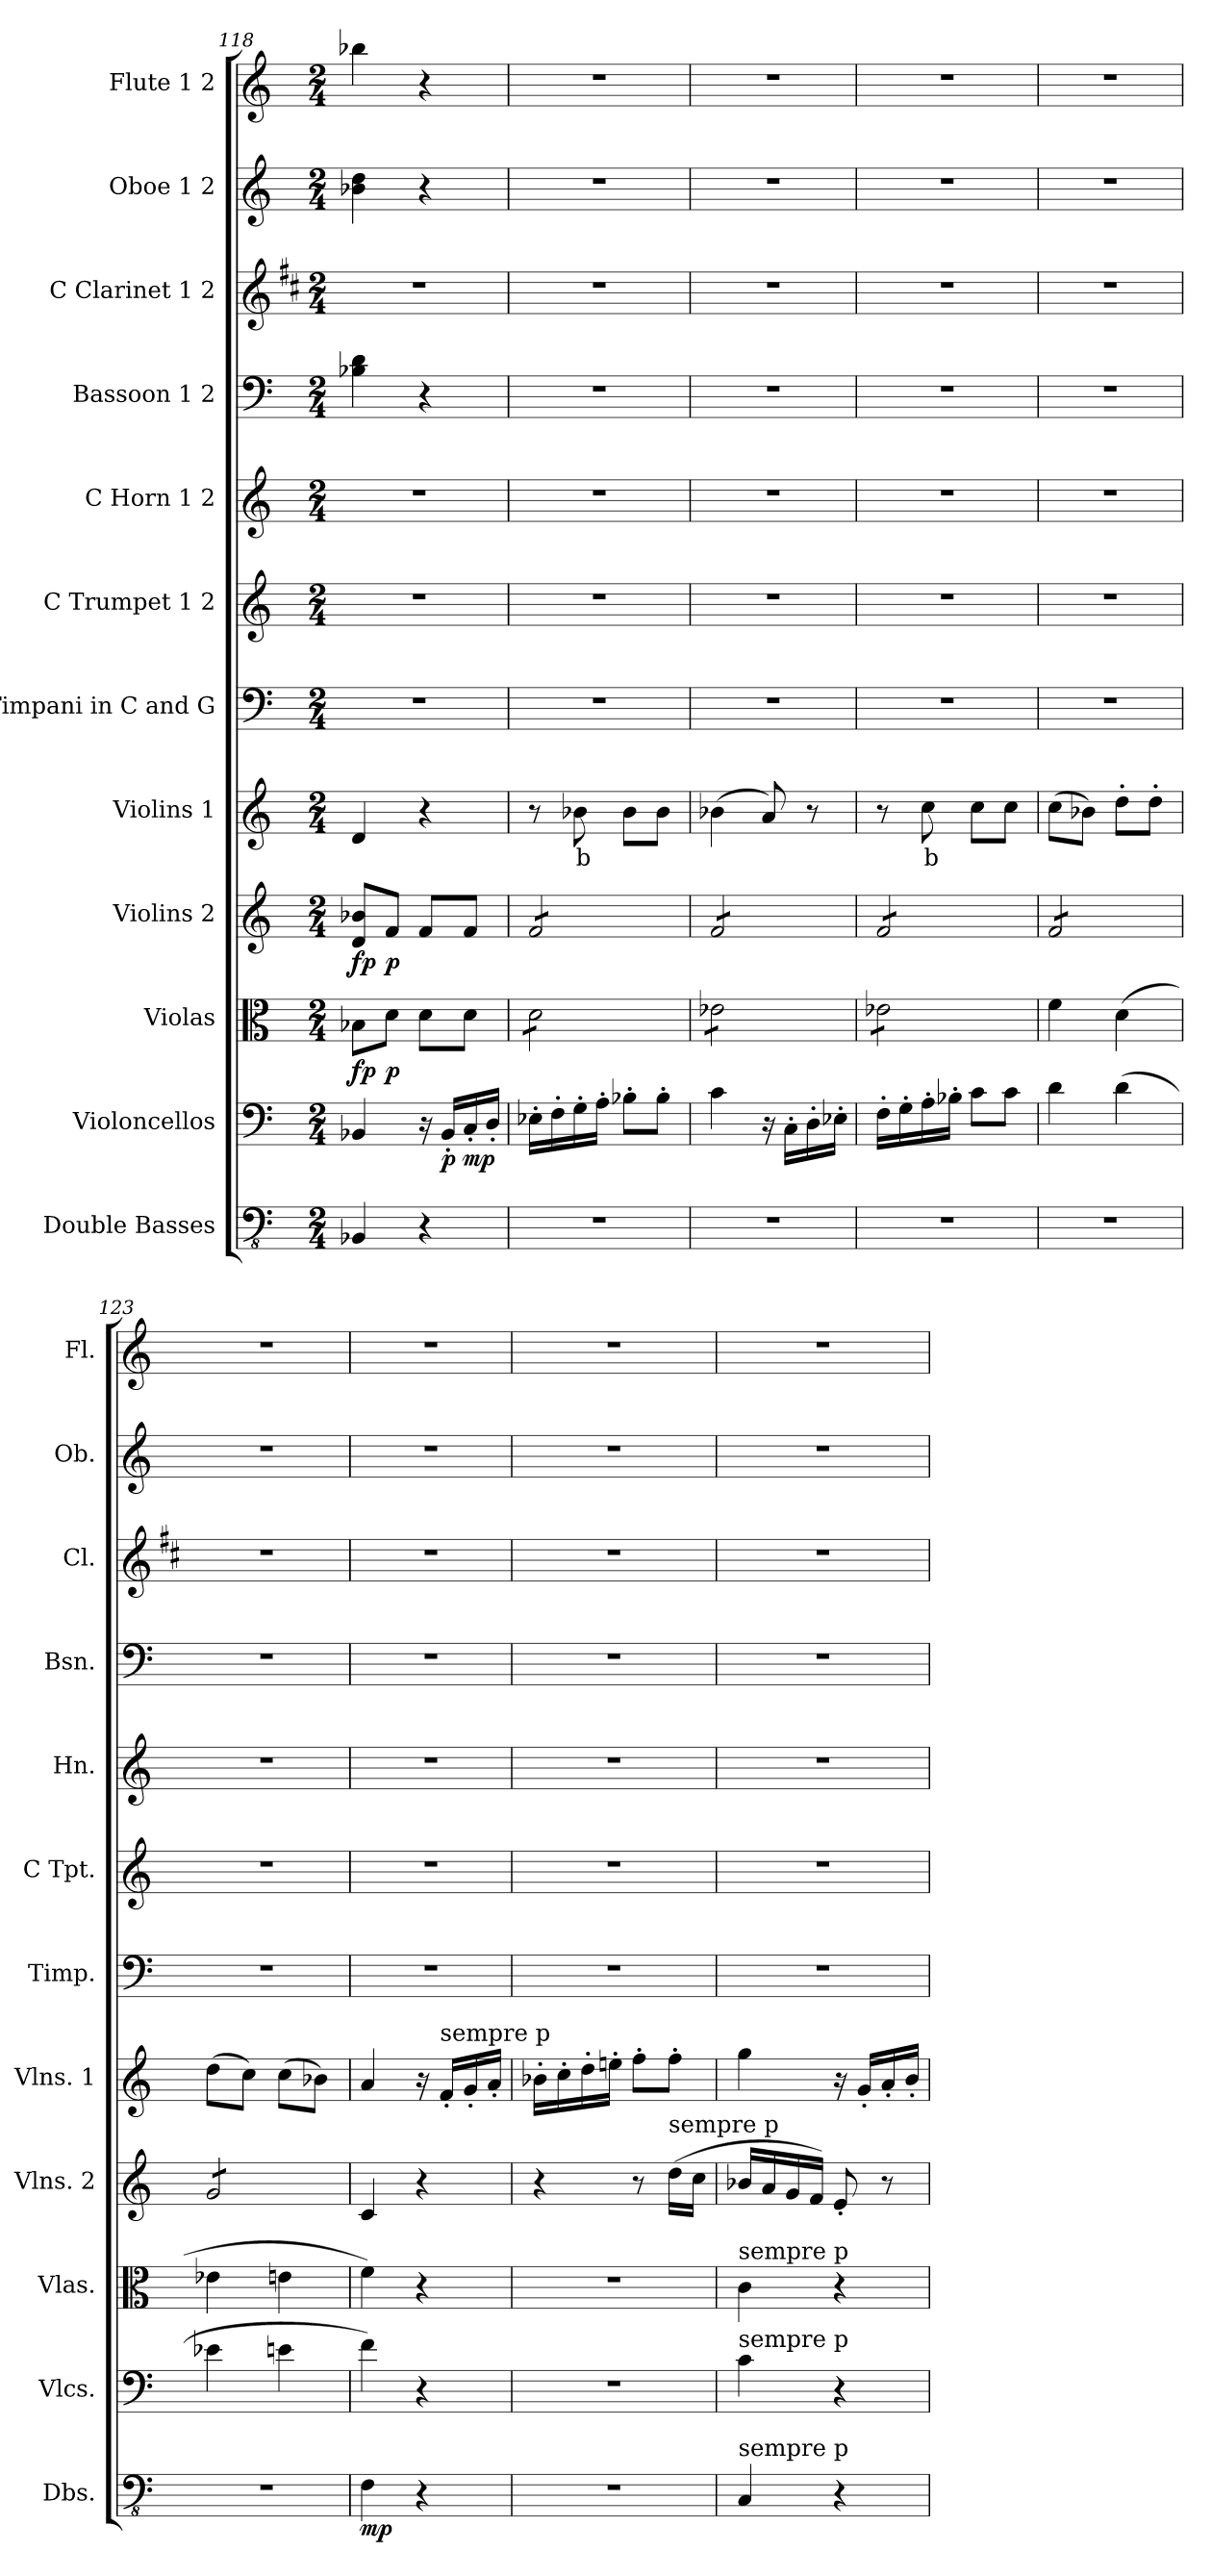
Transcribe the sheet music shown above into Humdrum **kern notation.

**kern	**dynam	**kern	**dynam	**kern	**dynam	**kern	**dynam	**kern	**text	**dynam	**kern	**kern	**kern	**kern	**kern	**kern	**kern
*part12	*part12	*part11	*part11	*part10	*part10	*part9	*part9	*part8	*part8	*part8	*part7	*part6	*part5	*part4	*part3	*part2	*part1
*staff12	*staff12	*staff11	*staff11	*staff10	*staff10	*staff9	*staff9	*staff8	*staff8	*staff8	*staff7	*staff6	*staff5	*staff4	*staff3	*staff2	*staff1
*I"Double Basses	*	*I"Violoncellos	*	*I"Violas	*	*I"Violins 2	*	*I"Violins 1	*	*	*I"Timpani in C and G	*I"C Trumpet 1 2	*I"C Horn  1 2	*I"Bassoon 1 2	*I"C Clarinet 1 2	*I"Oboe 1 2	*I"Flute 1 2
*I'Dbs.	*	*I'Vlcs.	*	*I'Vlas.	*	*I'Vlns. 2	*	*I'Vlns. 1	*	*	*I'Timp.	*I'C Tpt.	*I'Hn.	*I'Bsn.	*I'Cl.	*I'Ob.	*I'Fl.
*clefFv4	*	*clefF4	*	*clefC3	*	*clefG2	*	*clefG2	*	*	*clefF4	*clefG2	*clefG2	*clefF4	*clefG2	*clefG2	*clefG2
*	*	*	*	*	*	*	*	*	*	*	*	*	*ITrd7c12	*	*ITrd1c2	*	*
*k[]	*	*k[]	*	*k[]	*	*k[]	*	*k[]	*	*	*k[]	*k[]	*k[]	*k[]	*k[]	*k[]	*k[]
*M2/4	*	*M2/4	*	*M2/4	*	*M2/4	*	*M2/4	*	*	*M2/4	*M2/4	*M2/4	*M2/4	*M2/4	*M2/4	*M2/4
=118	=118	=118	=118	=118	=118	=118	=118	=118	=118	=118	=118	=118	=118	=118	=118	=118	=118
!	!	!	!	!	!LO:DY:b	!	!LO:DY:b	!	!	!	!	!	!	!	!	!	!
4BBB-X/	.	4BB-X/	.	8B-X\L	fp	8d/ 8b-X/L	fp	4d/	.	.	2r	2r	2r	4B-X\ 4d\	2r	4b-X\ 4dd\	4bb-X\
!	!	!	!	!	!LO:DY:b	!	!LO:DY:b	!	!	!	!	!	!	!	!	!	!
.	.	.	.	8d\J	p	8f/J	p	.	.	.	.	.	.	.	.	.	.
4r	.	16r	.	8d\L	.	8f/L	.	4r	.	.	.	.	.	4r	.	4r	4r
!	!	!	!LO:DY:b	!	!	!	!	!	!	!	!	!	!	!	!	!	!
.	.	16BB-'/LL	p	.	.	.	.	.	.	.	.	.	.	.	.	.	.
!	!	!	!LO:DY:b	!	!	!	!	!	!	!	!	!	!	!	!	!	!
.	.	16C'/	mp	8d\J	.	8f/J	.	.	.	.	.	.	.	.	.	.	.
.	.	16D'/JJ	.	.	.	.	.	.	.	.	.	.	.	.	.	.	.
=119	=119	=119	=119	=119	=119	=119	=119	=119	=119	=119	=119	=119	=119	=119	=119	=119	=119
*	*	*	*	*tremolo	*	*	*	*	*	*	*	*	*	*	*	*	*
*	*	*	*	*	*	*tremolo	*	*	*	*	*	*	*	*	*	*	*
2r	.	16E-X'\LL	.	8d\L	.	8f/L	.	8r	.	.	2r	2r	2r	2r	2r	2r	2r
.	.	16F'\	.	.	.	.	.	.	.	.	.	.	.	.	.	.	.
!	!	!	!	!	!	!	!	!	!	!LO:DY:b	!	!	!	!	!	!	!
!	!	!	!	!	!	!	!	!	!	!LO:DY:n=1:b	!	!	!	!	!	!	!
.	.	16G'\	.	8d\	.	8f/	.	8b-X\	b	p mp	.	.	.	.	.	.	.
.	.	16A'\JJ	.	.	.	.	.	.	.	.	.	.	.	.	.	.	.
.	.	8B-X'\L	.	8d\	.	8f/	.	8b-\L	.	.	.	.	.	.	.	.	.
.	.	8B-'\J	.	8d\J	.	8f/J	.	8b-\J	.	.	.	.	.	.	.	.	.
=120	=120	=120	=120	=120	=120	=120	=120	=120	=120	=120	=120	=120	=120	=120	=120	=120	=120
2r	.	4c\	.	8e-X\L	.	8f/L	.	(>4b-X\	.	.	2r	2r	2r	2r	2r	2r	2r
.	.	.	.	8e-X\	.	8f/	.	.	.	.	.	.	.	.	.	.	.
.	.	16r	.	8e-X\	.	8f/	.	8a/)	.	.	.	.	.	.	.	.	.
.	.	16C'\LL	.	.	.	.	.	.	.	.	.	.	.	.	.	.	.
.	.	16D'\	.	8e-X\J	.	8f/J	.	8r	.	.	.	.	.	.	.	.	.
.	.	16E-X'\JJ	.	.	.	.	.	.	.	.	.	.	.	.	.	.	.
=121	=121	=121	=121	=121	=121	=121	=121	=121	=121	=121	=121	=121	=121	=121	=121	=121	=121
2r	.	16F'\LL	.	8e-X\L	.	8f/L	.	8r	.	.	2r	2r	2r	2r	2r	2r	2r
.	.	16G'\	.	.	.	.	.	.	.	.	.	.	.	.	.	.	.
.	.	16A'\	.	8e-X\	.	8f/	.	8cc\	b	.	.	.	.	.	.	.	.
.	.	16B-X'\JJ	.	.	.	.	.	.	.	.	.	.	.	.	.	.	.
.	.	8c\L	.	8e-X\	.	8f/	.	8cc\L	.	.	.	.	.	.	.	.	.
.	.	8c\J	.	8e-X\J	.	8f/J	.	8cc\J	.	.	.	.	.	.	.	.	.
*	*	*	*	*Xtremolo	*	*	*	*	*	*	*	*	*	*	*	*	*
=122	=122	=122	=122	=122	=122	=122	=122	=122	=122	=122	=122	=122	=122	=122	=122	=122	=122
2r	.	4d\	.	4f\	.	8f/L	.	(>8cc\L	.	.	2r	2r	2r	2r	2r	2r	2r
.	.	.	.	.	.	8f/	.	8b-X\J)	.	.	.	.	.	.	.	.	.
.	.	(>4d\	.	(>4d\	.	8f/	.	8dd'\L	.	.	.	.	.	.	.	.	.
.	.	.	.	.	.	8f/J	.	8dd'\J	.	.	.	.	.	.	.	.	.
=123	=123	=123	=123	=123	=123	=123	=123	=123	=123	=123	=123	=123	=123	=123	=123	=123	=123
2r	.	4e-X\	.	4e-X\	.	8g/L	.	(>8dd\L	.	.	2r	2r	2r	2r	2r	2r	2r
.	.	.	.	.	.	8g/	.	8cc\J)	.	.	.	.	.	.	.	.	.
.	.	4en\	.	4en\	.	8g/	.	(>8cc\L	.	.	.	.	.	.	.	.	.
.	.	.	.	.	.	8g/J	.	8b-X\J)	.	.	.	.	.	.	.	.	.
*	*	*	*	*	*	*Xtremolo	*	*	*	*	*	*	*	*	*	*	*
=124	=124	=124	=124	=124	=124	=124	=124	=124	=124	=124	=124	=124	=124	=124	=124	=124	=124
!	!LO:DY:b	!	!	!	!	!	!	!	!	!	!	!	!	!	!	!	!
4FF\	mp	4f\)	.	4f\)	.	4c/	.	4a/	.	.	2r	2r	2r	2r	2r	2r	2r
4r	.	4r	.	4r	.	4r	.	16r	.	.	.	.	.	.	.	.	.
!	!	!	!	!	!	!	!	!LO:TX:a:t=sempre p	!	!	!	!	!	!	!	!	!
.	.	.	.	.	.	.	.	16f'/LL	.	.	.	.	.	.	.	.	.
.	.	.	.	.	.	.	.	16g'/	.	.	.	.	.	.	.	.	.
.	.	.	.	.	.	.	.	16a'/JJ	.	.	.	.	.	.	.	.	.
=125	=125	=125	=125	=125	=125	=125	=125	=125	=125	=125	=125	=125	=125	=125	=125	=125	=125
2r	.	2r	.	2r	.	4r	.	16b-X'\LL	.	.	2r	2r	2r	2r	2r	2r	2r
.	.	.	.	.	.	.	.	16cc'\	.	.	.	.	.	.	.	.	.
.	.	.	.	.	.	.	.	16dd'\	.	.	.	.	.	.	.	.	.
.	.	.	.	.	.	.	.	16een'\JJ	.	.	.	.	.	.	.	.	.
.	.	.	.	.	.	8r	.	8ff'\L	.	.	.	.	.	.	.	.	.
!	!	!	!	!	!	!LO:TX:a:t=sempre p	!	!	!	!	!	!	!	!	!	!	!
.	.	.	.	.	.	(>16dd\LL	.	8ff'\J	.	.	.	.	.	.	.	.	.
.	.	.	.	.	.	16cc\JJ	.	.	.	.	.	.	.	.	.	.	.
=126	=126	=126	=126	=126	=126	=126	=126	=126	=126	=126	=126	=126	=126	=126	=126	=126	=126
!	!	!	!	!LO:TX:a:t=sempre p	!	!	!	!	!	!	!	!	!	!	!	!	!
!	!	!LO:TX:a:t=sempre p	!	!	!	!	!	!	!	!	!	!	!	!	!	!	!
!LO:TX:a:t=sempre p	!	!	!	!	!	!	!	!	!	!	!	!	!	!	!	!	!
4CC/	.	4c\	.	4c\	.	16b-X/LL	.	4gg\	.	.	2r	2r	2r	2r	2r	2r	2r
.	.	.	.	.	.	16a/	.	.	.	.	.	.	.	.	.	.	.
.	.	.	.	.	.	16g/	.	.	.	.	.	.	.	.	.	.	.
.	.	.	.	.	.	16f/JJ)	.	.	.	.	.	.	.	.	.	.	.
4r	.	4r	.	4r	.	8e'/	.	16r	.	.	.	.	.	.	.	.	.
.	.	.	.	.	.	.	.	16g'/LL	.	.	.	.	.	.	.	.	.
.	.	.	.	.	.	8r	.	16a'/	.	.	.	.	.	.	.	.	.
.	.	.	.	.	.	.	.	16b'/JJ	.	.	.	.	.	.	.	.	.
=	=	=	=	=	=	=	=	=	=	=	=	=	=	=	=	=	=
*-	*-	*-	*-	*-	*-	*-	*-	*-	*-	*-	*-	*-	*-	*-	*-	*-	*-
